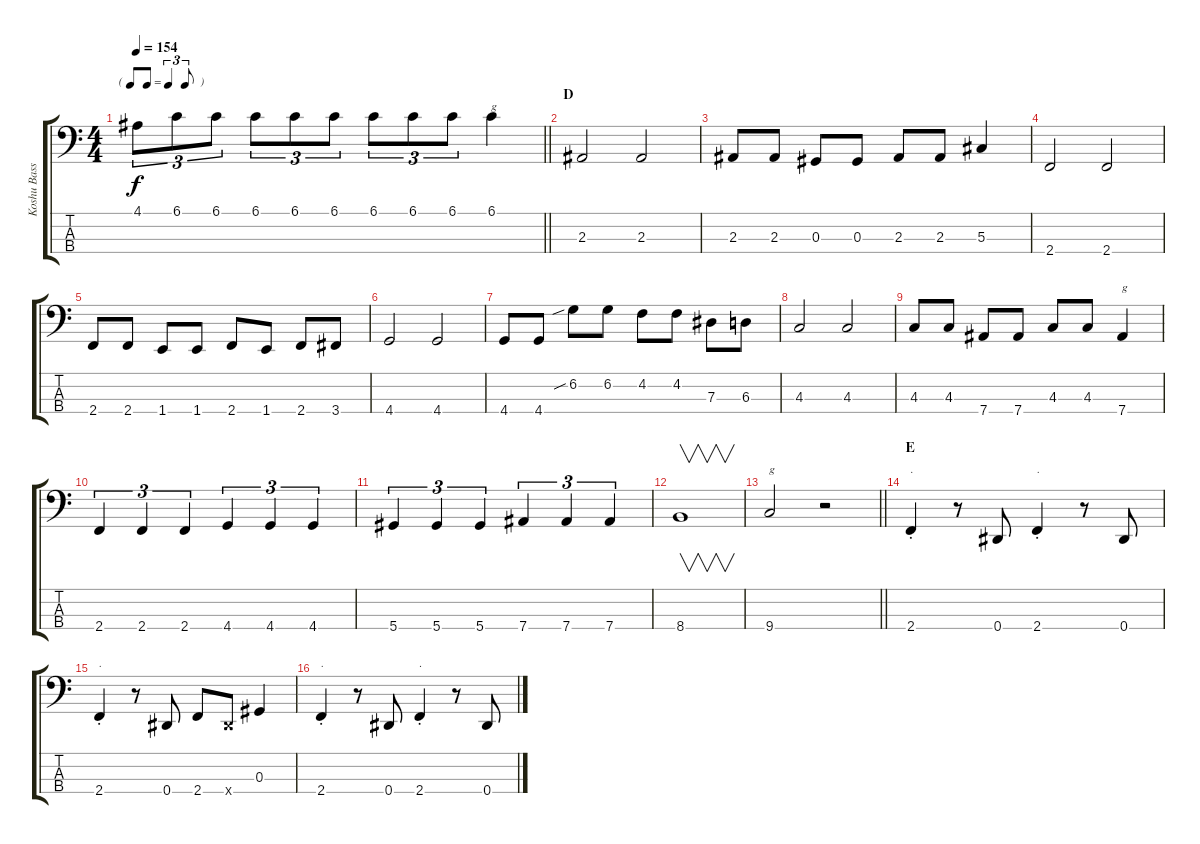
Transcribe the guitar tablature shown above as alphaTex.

\track ("Koshu Bass" "Koshu Bass") {instrument electricbassfinger}
\staff {score tabs}
\tuning (Gb2 Db2 Ab1 Eb1) {hide}
\ts (4 4)
\tf triplet8th
\tempo 154
\clef f4
\barLineRight lightlight
\ks c
4.1.8{tu (3 2) dy f} 6.1.8{tu (3 2)} 6.1.8{tu (3 2)} 6.1.8{tu (3 2)} 6.1.8{tu (3 2)} 6.1.8{tu (3 2)} 6.1.8{tu (3 2)} 6.1.8{tu (3 2)} 6.1.8{tu (3 2)} 6.1.4{txt "g"} |
\section ("" "D")
2.3.2 2.3.2 |
2.3.8 2.3.8 0.3.8 0.3.8 2.3.8 2.3.8 5.3.4 |
2.4.2 2.4.2 |
2.4.8 2.4.8 1.4.8 1.4.8 2.4.8 1.4.8 2.4.8 3.4.8 |
4.4.2 4.4.2 |
4.4.8 4.4.8 6.2{sib}.8 6.2.8 4.2.8 4.2.8 7.3.8 6.3.8 |
4.3.2 4.3.2 |
4.3.8 4.3.8 7.4.8 7.4.8 4.3.8 4.3.8 7.4.4{txt "g"} |
2.4.4{tu (3 2)} 2.4.4{tu (3 2)} 2.4.4{tu (3 2)} 4.4.4{tu (3 2)} 4.4.4{tu (3 2)} 4.4.4{tu (3 2)} |
5.4.4{tu (3 2)} 5.4.4{tu (3 2)} 5.4.4{tu (3 2)} 7.4.4{tu (3 2)} 7.4.4{tu (3 2)} 7.4.4{tu (3 2)} |
8.4.1{v} |
\barLineRight lightlight
9.4.2{txt "g"} r.2 |
\section ("" "E")
2.4{st}.4{txt "."} r.8 0.4.8 2.4{st}.4{txt "."} r.8 0.4.8 |
2.4{st}.4{txt "."} r.8 0.4.8 2.4.8 0.4{x}.8 0.3.4 |
2.4{st}.4{txt "."} r.8 0.4.8 2.4{st}.4{txt "."} r.8 0.4.8
